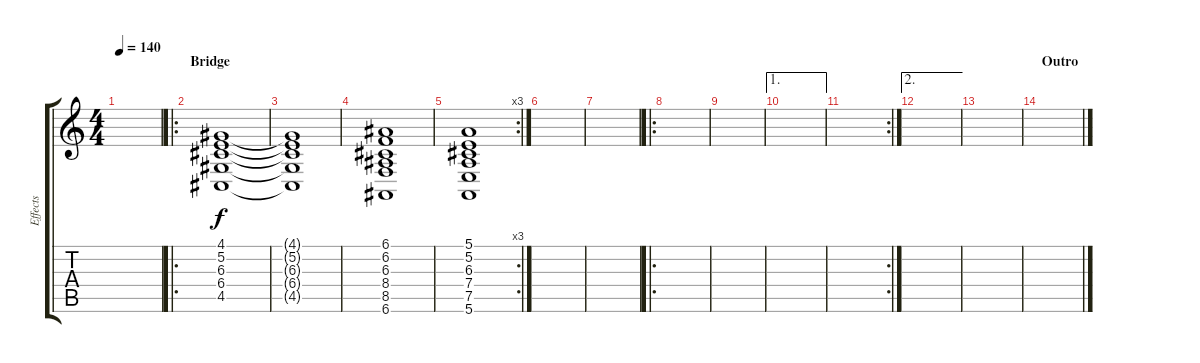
\track ("Effects" "Effects") {instrument stringensemble1}
\staff {score tabs}
\tuning (E4 B3 G3 D3 A2 E2) {hide}
\ts (4 4)
\tempo 140
\clef g2
\ks c
|
\ro
\section ("" "Bridge")
(4.1 5.2 6.3 6.4 4.5).1 |
(4.1{t} 5.2{t} 6.3{t} 6.4{t} 4.5{t}).1 |
(6.1 6.2 6.3 8.4 8.5 6.6).1 |
\rc 3
(5.1 5.2 6.3 7.4 7.5 5.6).1 |
|
|
\ro
|
|
\ae 1
|
\rc 2
|
\ae 2
|
|
\section ("" "Outro")
